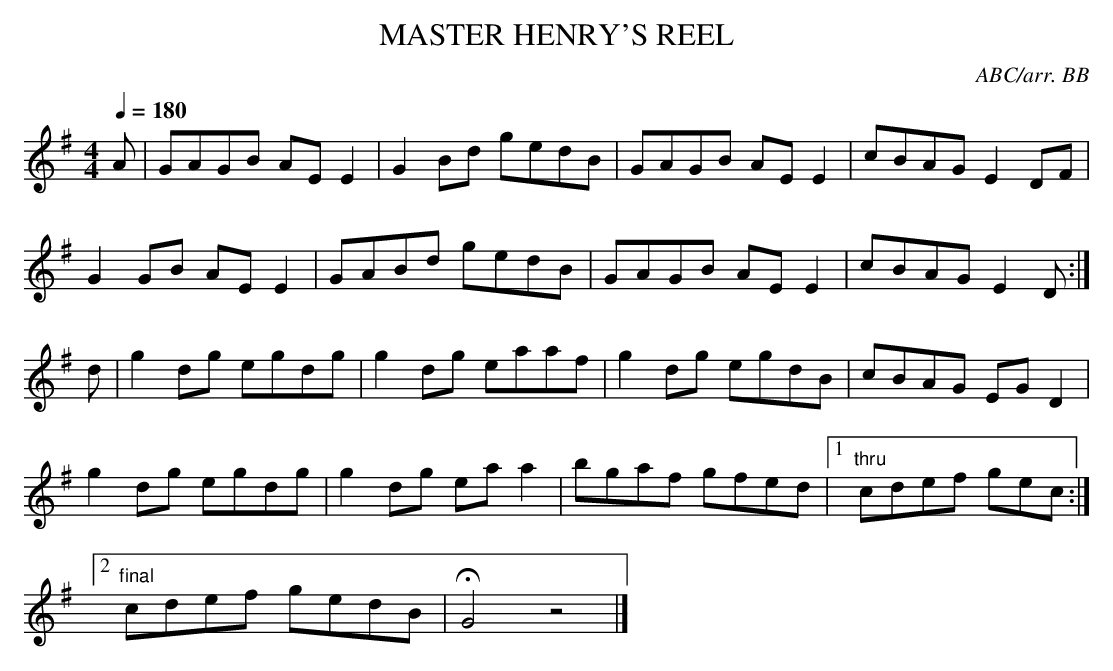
X:1
T:MASTER HENRY'S REEL
C:ABC/arr. BB
Q:1/4=180
L:1/8
M:4/4
K:G
A|GAGB AE E2|G2 Bd gedB|GAGB AE E2|cBAG E2 DF|
G2 GB AE E2|GABd gedB|GAGB AE E2|cBAG E2 D :|
d|g2 dg egdg|g2 dg eaaf|g2 dg egdB|cBAG EG D2|
g2 dg egdg|g2 dg ea a2|bgaf gfed|1 "thru"cdef gec :|
[2 "final" cdef gedB|HG4z4|]
